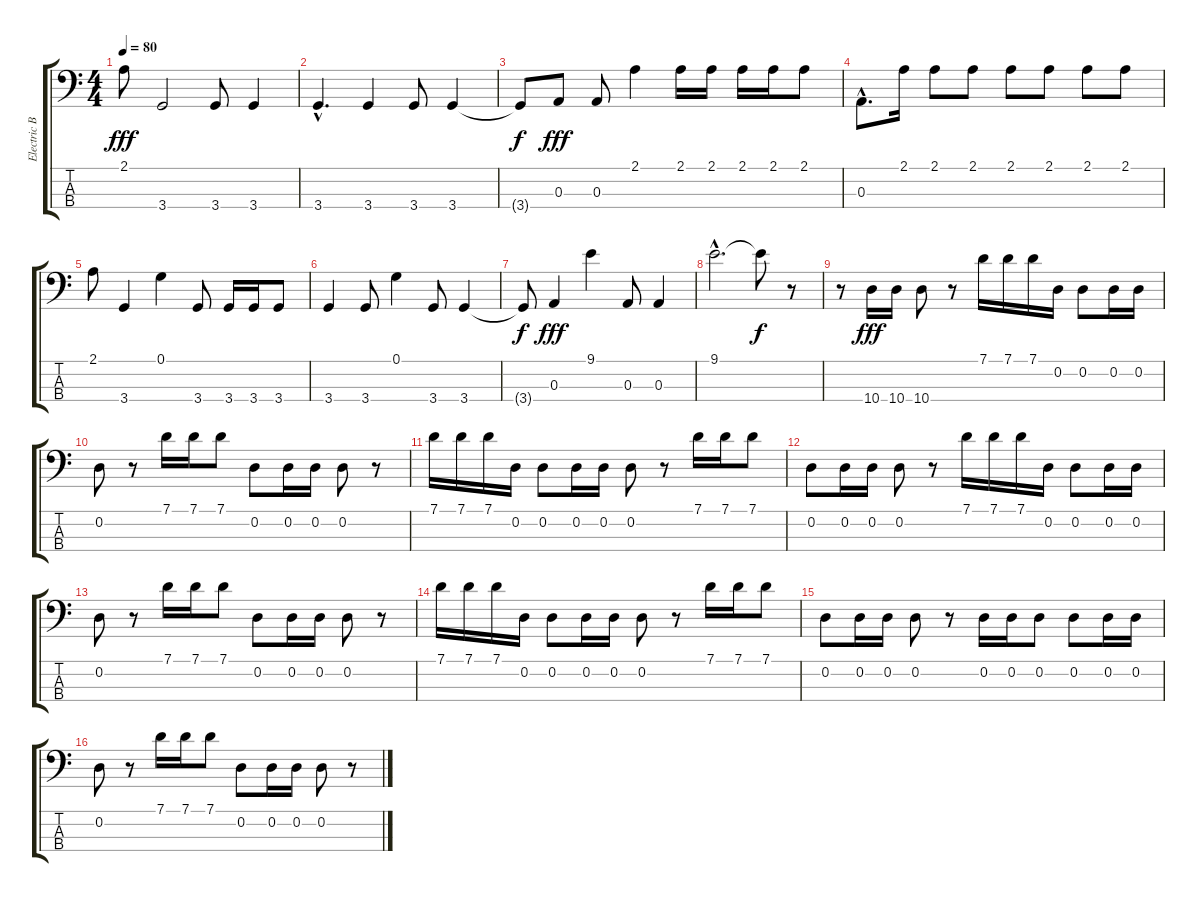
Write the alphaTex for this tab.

\track ("Electric Bass       " "Electric B") {instrument electricbassfinger}
\staff {score tabs}
\tuning (G2 D2 A1 E1) {hide}
\ts (4 4)
\tempo 80
\clef f4
\ks c
2.1.8{dy fff} 3.4.2 3.4.8 3.4.4 |
3.4{hac}.4{d} 3.4.4 3.4.8 3.4.4 |
3.4{t}.8{dy f} 0.3.8{dy fff} 0.3.8 2.1.4 2.1.16 2.1.16 2.1.16 2.1.16 2.1.8 |
0.3{hac}.8{d} 2.1.16 2.1.8 2.1.8 2.1.8 2.1.8 2.1.8 2.1.8 |
2.1.8 3.4.4 0.1.4 3.4.8 3.4.16 3.4.16 3.4.8 |
3.4.4 3.4.8 0.1.4 3.4.8 3.4.4 |
3.4{t}.8{dy f} 0.3.4{dy fff} 9.1.4 0.3.8 0.3.4 |
9.1{hac}.2{d} 9.1{t}.8{dy f} r.8 |
r.8 10.4.16{dy fff} 10.4.16 10.4.8 r.8 7.1.16 7.1.16 7.1.16 0.2.16 0.2.8 0.2.16 0.2.16 |
0.2.8 r.8 7.1.16 7.1.16 7.1.8 0.2.8 0.2.16 0.2.16 0.2.8 r.8 |
7.1.16 7.1.16 7.1.16 0.2.16 0.2.8 0.2.16 0.2.16 0.2.8 r.8 7.1.16 7.1.16 7.1.8 |
0.2.8 0.2.16 0.2.16 0.2.8 r.8 7.1.16 7.1.16 7.1.16 0.2.16 0.2.8 0.2.16 0.2.16 |
0.2.8 r.8 7.1.16 7.1.16 7.1.8 0.2.8 0.2.16 0.2.16 0.2.8 r.8 |
7.1.16 7.1.16 7.1.16 0.2.16 0.2.8 0.2.16 0.2.16 0.2.8 r.8 7.1.16 7.1.16 7.1.8 |
0.2.8 0.2.16 0.2.16 0.2.8 r.8 0.2.16 0.2.16 0.2.8 0.2.8 0.2.16 0.2.16 |
0.2.8 r.8 7.1.16 7.1.16 7.1.8 0.2.8 0.2.16 0.2.16 0.2.8 r.8
